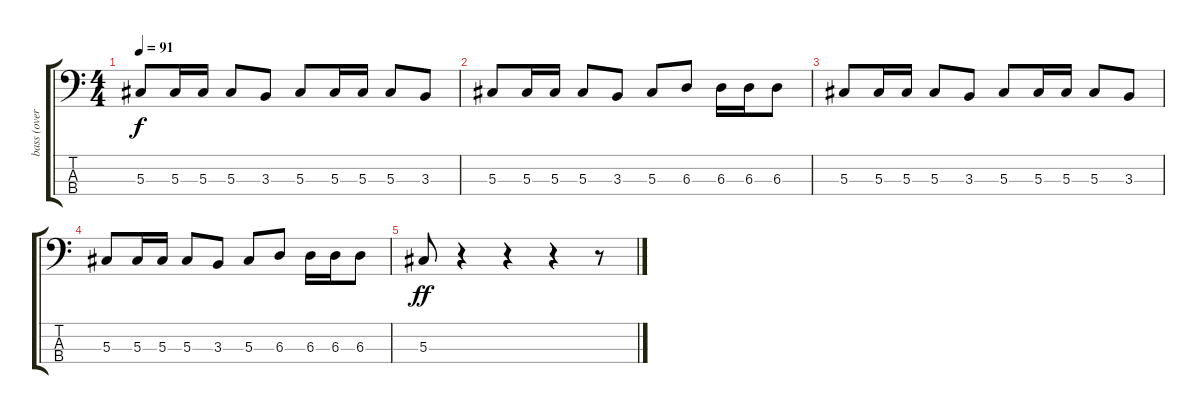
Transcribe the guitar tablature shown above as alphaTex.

\track ("bass (overdub)" "bass (over") {instrument slapbass1}
\staff {score tabs}
\tuning (Gb2 Db2 Ab1 Db1) {hide}
\ts (4 4)
\tempo 91
\clef f4
\ks c
5.3.8{dy f} 5.3.16 5.3.16 5.3.8 3.3.8 5.3.8 5.3.16 5.3.16 5.3.8 3.3.8 |
5.3.8 5.3.16 5.3.16 5.3.8 3.3.8 5.3.8 6.3.8 6.3.16 6.3.16 6.3.8 |
5.3.8 5.3.16 5.3.16 5.3.8 3.3.8 5.3.8 5.3.16 5.3.16 5.3.8 3.3.8 |
5.3.8 5.3.16 5.3.16 5.3.8 3.3.8 5.3.8 6.3.8 6.3.16 6.3.16 6.3.8 |
5.3.8{dy ff} r.4 r.4 r.4 r.8
